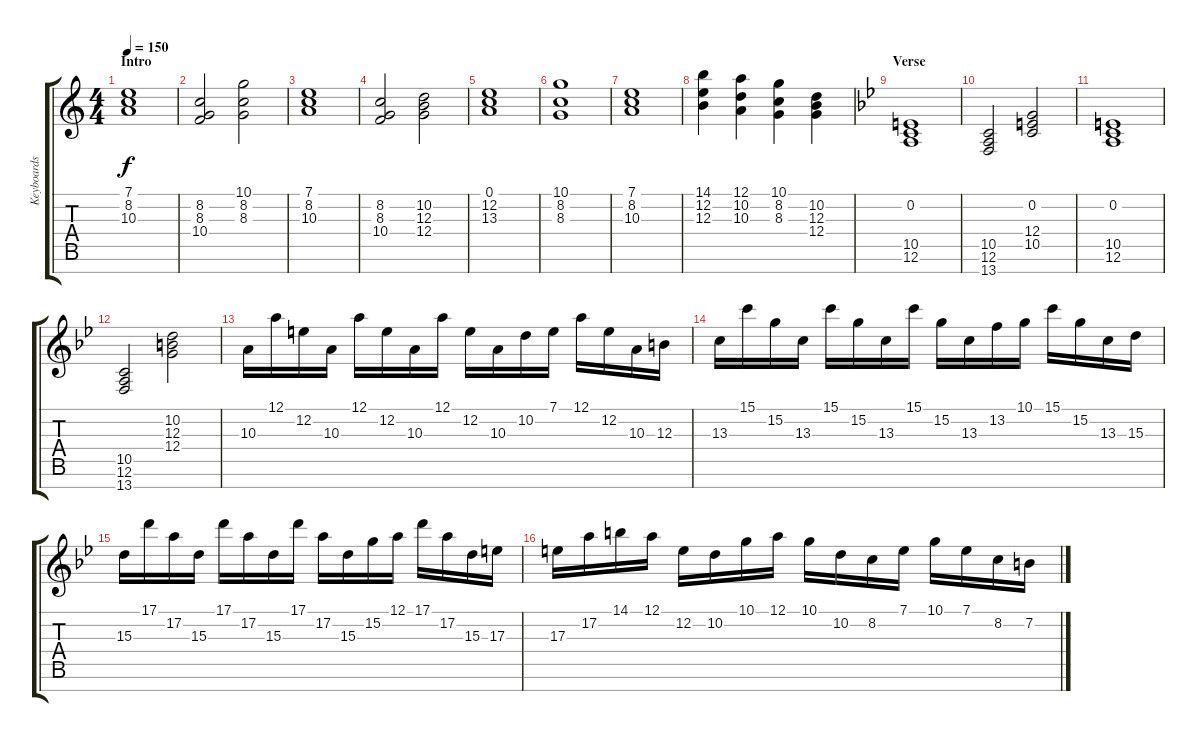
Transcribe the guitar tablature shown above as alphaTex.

\track ("Keyboards 2" "Keyboards ") {instrument harpsichord}
\staff {score tabs}
\tuning (A4 E4 B3 G3 D3 A2 E2) {hide}
\ts (4 4)
\section ("" "Intro")
\tempo 150
\clef g2
\ks aminor
(7.1 8.2 10.3).1{dy f instrument harpsichord} |
(8.2 8.3 10.4).2 (10.1 8.2 8.3).2 |
(7.1 8.2 10.3).1 |
(8.2 8.3 10.4).2 (10.2 12.3 12.4).2 |
(0.1 12.2 13.3).1 |
(10.1 8.2 8.3).1 |
(7.1 8.2 10.3).1 |
(14.1 12.2 12.3).4 (12.1 10.2 10.3).4 (10.1 8.2 8.3).4 (10.2 12.3 12.4).4 |
\section ("" "Verse")
\ks gminor
(0.2 10.5 12.6).1 |
(10.5 12.6 13.7).2 (0.2 12.4 10.5).2 |
(0.2 10.5 12.6).1 |
(10.5 12.6 13.7).2 (10.2 12.3 12.4).2 |
10.3.16 12.1.16 12.2.16 10.3.16 12.1.16 12.2.16 10.3.16 12.1.16 12.2.16 10.3.16 10.2.16 7.1.16 12.1.16 12.2.16 10.3.16 12.3.16 |
13.3.16 15.1.16 15.2.16 13.3.16 15.1.16 15.2.16 13.3.16 15.1.16 15.2.16 13.3.16 13.2.16 10.1.16 15.1.16 15.2.16 13.3.16 15.3.16 |
15.3.16 17.1.16 17.2.16 15.3.16 17.1.16 17.2.16 15.3.16 17.1.16 17.2.16 15.3.16 15.2.16 12.1.16 17.1.16 17.2.16 15.3.16 17.3.16 |
17.3.16 17.2.16 14.1.16 12.1.16 12.2.16 10.2.16 10.1.16 12.1.16 10.1.16 10.2.16 8.2.16 7.1.16 10.1.16 7.1.16 8.2.16 7.2.16
